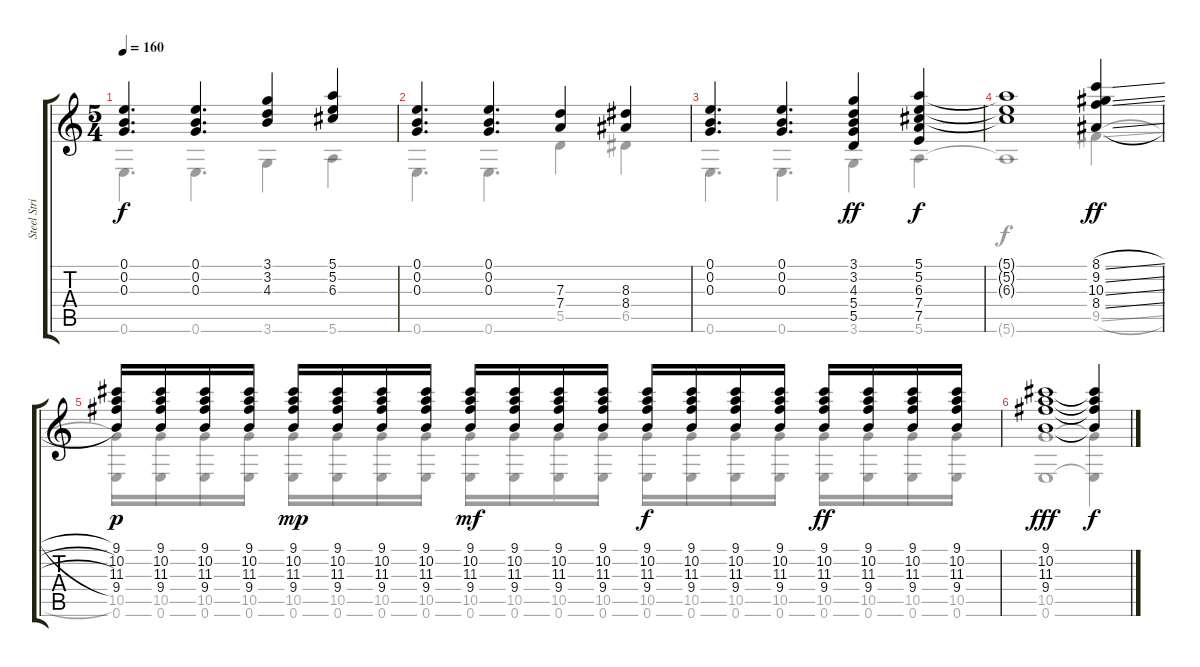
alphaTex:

\track ("Steel String" "Steel Stri") {instrument acousticguitarsteel}
\staff {score tabs}
\tuning (E4 B3 G3 D3 A2 E2) {hide}
\voice
\ts (5 4)
\tempo 160
\clef g2
\ks c
(0.1 0.2 0.3).4{d dy f} (0.1 0.2 0.3).4{d} (3.1 3.2 4.3).4 (5.1 5.2 6.3).4 |
(0.1 0.2 0.3).4{d} (0.1 0.2 0.3).4{d} (7.3 7.4).4 (8.3 8.4).4 |
(0.1 0.2 0.3).4{d} (0.1 0.2 0.3).4{d} (3.1 3.2 4.3 5.4 5.5).4{dy ff} (5.1 5.2 6.3 7.4 7.5).4{dy f} |
(5.1{t} 5.2{t} 6.3{t}).1 (8.1{sl} 9.2{sl} 10.3{sl} 8.4{sl}).4{dy ff} |
(9.1 10.2 11.3 9.4).16{dy p} (9.1 10.2 11.3 9.4).16 (9.1 10.2 11.3 9.4).16 (9.1 10.2 11.3 9.4).16 (9.1 10.2 11.3 9.4).16{dy mp} (9.1 10.2 11.3 9.4).16 (9.1 10.2 11.3 9.4).16 (9.1 10.2 11.3 9.4).16 (9.1 10.2 11.3 9.4).16{dy mf} (9.1 10.2 11.3 9.4).16 (9.1 10.2 11.3 9.4).16 (9.1 10.2 11.3 9.4).16 (9.1 10.2 11.3 9.4).16{dy f} (9.1 10.2 11.3 9.4).16 (9.1 10.2 11.3 9.4).16 (9.1 10.2 11.3 9.4).16 (9.1 10.2 11.3 9.4).16{dy ff} (9.1 10.2 11.3 9.4).16 (9.1 10.2 11.3 9.4).16 (9.1 10.2 11.3 9.4).16 |
(9.1 10.2 11.3 9.4).1{dy fff} (9.1{t} 10.2{t} 11.3{t} 9.4{t}).4{dy f}
\voice
\clef g2
\ottava regular
\simile none
\ks c
0.6.4{d dy f} 0.6.4{d} 3.6.4 5.6.4 |
0.6.4{d} 0.6.4{d} 5.5.4 6.5.4 |
0.6.4{d} 0.6.4{d} 3.6.4{dy ff} 5.6.4 |
5.6{t}.1{dy f} 9.5{sl}.4{dy ff} |
(10.5 0.6).16{dy p} (10.5 0.6).16 (10.5 0.6).16 (10.5 0.6).16 (10.5 0.6).16{dy mp} (10.5 0.6).16 (10.5 0.6).16 (10.5 0.6).16 (10.5 0.6).16{dy mf} (10.5 0.6).16 (10.5 0.6).16 (10.5 0.6).16 (10.5 0.6).16{dy f} (10.5 0.6).16 (10.5 0.6).16 (10.5 0.6).16 (10.5 0.6).16{dy ff} (10.5 0.6).16 (10.5 0.6).16 (10.5 0.6).16 |
(10.5 0.6).1 (10.5{t} 0.6{t}).4{dy f}
